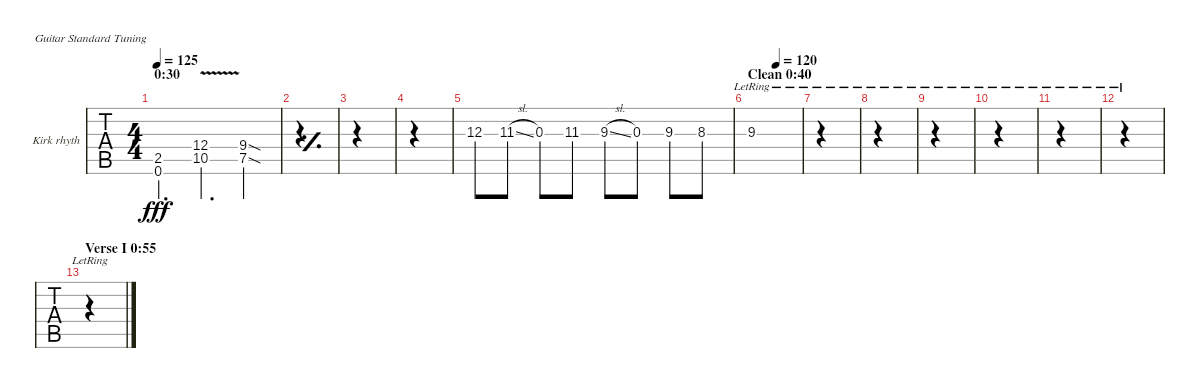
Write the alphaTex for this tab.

\defaultSystemsLayout 4
\bracketExtendMode groupsimilarinstruments
\firstSystemTrackNameOrientation horizontal
\otherSystemsTrackNameOrientation horizontal
\track ("Kirk rhythm" "Kirk rhyth") {instrument acousticguitarsteel}
\staff {tabs}
\tuning (E4 B3 G3 D3 A2 E2)
\ts (4 4)
\section ("" "0:30")
\tempo 125
\clef g2
\ks c
(0.6 2.5).4{d dy fff} (12.4{v} 10.5{v}).4{d} (9.4{sod} 7.5{sod}).4 |
\simile simple
|
|
|
\simile none
12.3.8 11.3{sl}.8 0.3.8 11.3.8 9.3{sl}.8 0.3.8 9.3.8 8.3.8 |
\section ("" "Clean 0:40")
\tempo (120 0.5)
9.3{lr}.1 |
|
|
|
|
|
|
\section ("" "Verse I 0:55")
